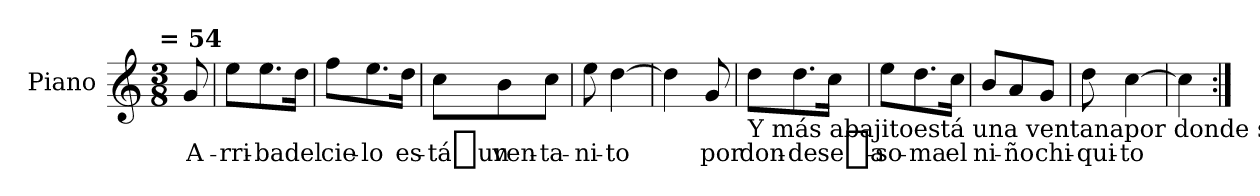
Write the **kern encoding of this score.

**kern	**text
*part1	*part1
*staff1	*staff1
*I"Piano	*
*I'Pno	*
*clefG2	*
*k[]	*
!!LO:TX:omd:t= = 54
*M3/8	*
*MM81	*
=1	=1
8g/	A-
=2	=2
8ee\L	-rri-
8.ee\	-ba
16dd\Jk	del
=3	=3
8ff\L	cie-
8.ee\	-lo
16dd\Jk	es-
=4	=4
8cc\L	-tá_un
8b\	ven-
8cc\J	-ta-
=5	=5
8ee\	-ni-
[4dd\	-to
=6	=6
4dd\]	.
8g/	por
!!LO:LB:g=z
=7	=7
!LO:TX:b:t=Y más abajitoestá una ventanapor donde se asomaSeñora Santa Ana.Y más abajitoestá un postiguitopor donde se asomael niño chiquito.Y más para arribaestá un agujeropor donde se asomanarices de cuero.En medio del cielohay un baldaquínen donde se sientaSeñor San Joaquín.Arriba del cieloestá un arroyitodonde María lavatodo pañuelito.Arriba del cielohay muchos columpiosen donde se mecenlos niñitos rubios.	!
8dd\L	don-
8.dd\	-de
16cc\Jk	se_a-
=8	=8
8ee\L	-so-
8.dd\	-ma
16cc\Jk	el
=9	=9
8b/L	ni-
8a/	-ño
8g/J	chi-
=10	=10
8dd\	-qui-
[4cc\	-to
=11	=11
4cc\]	.
=:|!	=:|!
*-	*-
